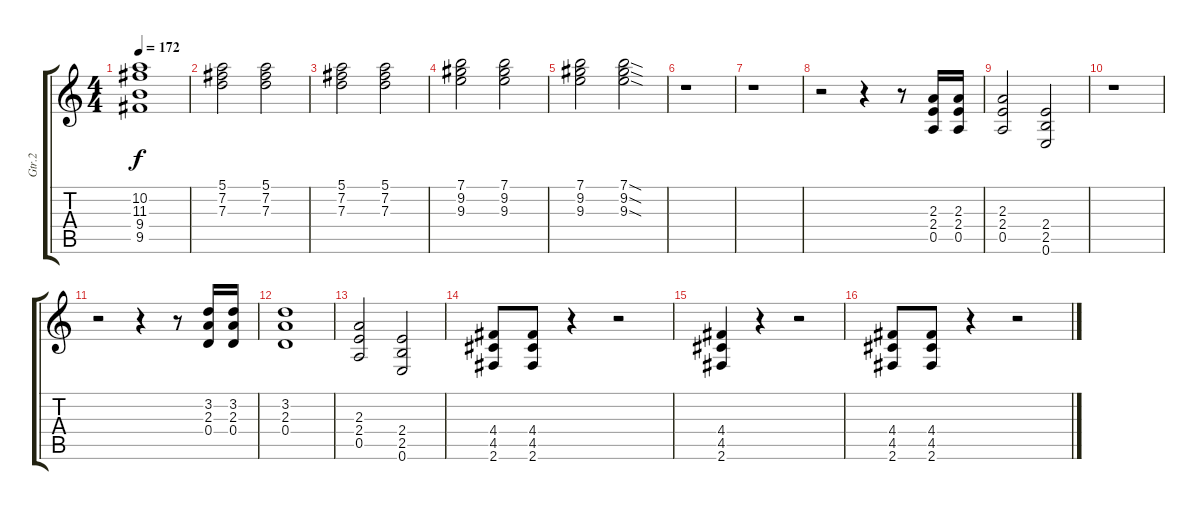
\track ("Gtr.2" "Gtr.2") {instrument overdrivenguitar}
\staff {score tabs}
\tuning (E4 B3 G3 D3 A2 E2) {hide}
\ts (4 4)
\tempo 172
\clef g2
\ks c
(10.2{t} 11.3{t} 9.4{t} 9.5{t}).1{dy f} |
(5.1 7.2 7.3).2 (5.1 7.2 7.3).2 |
(5.1 7.2 7.3).2 (5.1 7.2 7.3).2 |
(7.1 9.2 9.3).2 (7.1 9.2 9.3).2 |
(7.1 9.2 9.3).2 (7.1{sod} 9.2{sod} 9.3{sod}).2 |
r.1 |
r.1 |
r.2 r.4 r.8 (2.3 2.4 0.5).16 (2.3 2.4 0.5).16 |
(2.3 2.4 0.5).2 (2.4 2.5 0.6).2 |
r.1 |
r.2 r.4 r.8 (3.2 2.3 0.4).16 (3.2 2.3 0.4).16 |
(3.2 2.3 0.4).1 |
(2.3 2.4 0.5).2 (2.4 2.5 0.6).2 |
(4.4 4.5 2.6).8 (4.4 4.5 2.6).8 r.4 r.2 |
(4.4 4.5 2.6).4 r.4 r.2 |
(4.4 4.5 2.6).8 (4.4 4.5 2.6).8 r.4 r.2
